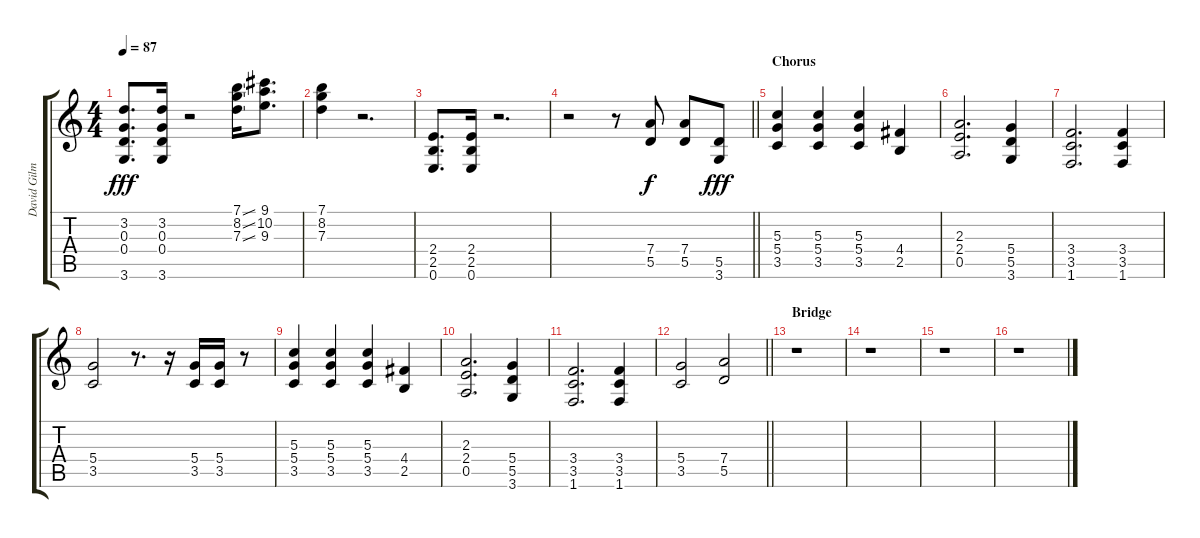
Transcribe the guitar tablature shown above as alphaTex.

\track ("David Gilmour (Rythym Guitar)" "David Gilm") {instrument overdrivenguitar}
\staff {score tabs}
\tuning (E4 B3 G3 D3 A2 E2) {hide}
\ts (4 4)
\tempo 87
\clef g2
\ks c
(3.2 0.3 0.4 3.6).8{d dy fff} (3.2 0.3 0.4 3.6).16 r.2 (7.1{ss} 8.2{ss} 7.3{ss}).16 (9.1 10.2 9.3).8{d} |
(7.1 8.2 7.3).4 r.2{d} |
(2.4 2.5 0.6).8{d} (2.4 2.5 0.6).16 r.2{d} |
\barLineRight lightlight
r.2 r.8 (7.4 5.5).8{dy f} (7.4 5.5).8 (5.5 3.6).8{dy fff} |
\section ("" "Chorus")
(5.3 5.4 3.5).4 (5.3 5.4 3.5).4 (5.3 5.4 3.5).4 (4.4 2.5).4 |
(2.3 2.4 0.5).2{d} (5.4 5.5 3.6).4 |
(3.4 3.5 1.6).2{d} (3.4 3.5 1.6).4 |
(5.4 3.5).2 r.8{d} r.16 (5.4 3.5).16 (5.4 3.5).16 r.8 |
(5.3 5.4 3.5).4 (5.3 5.4 3.5).4 (5.3 5.4 3.5).4 (4.4 2.5).4 |
(2.3 2.4 0.5).2{d} (5.4 5.5 3.6).4 |
(3.4 3.5 1.6).2{d} (3.4 3.5 1.6).4 |
\barLineRight lightlight
(5.4 3.5).2 (7.4 5.5).2 |
\section ("" "Bridge")
r.1 |
r.1 |
r.1 |
r.1
